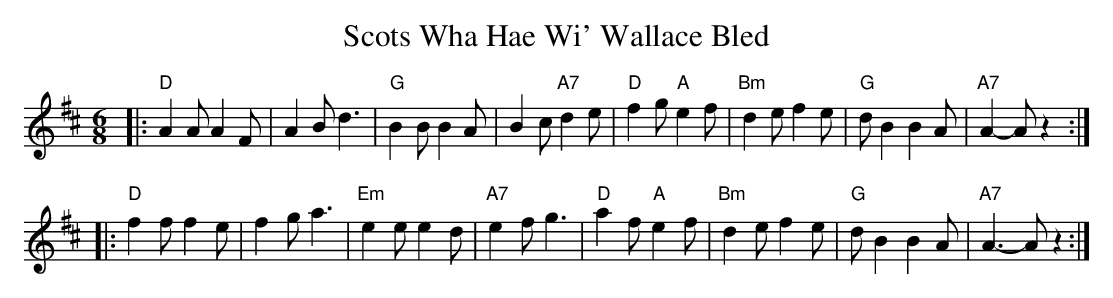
X:1
T: Scots Wha Hae Wi' Wallace Bled
M: 6/8
L: 1/8
K: D
|:\
"D"A2A A2F | A2B d3  | "G"B2B B2A | B2c "A7"d2e |\
"D"f2g "A"e2f | "Bm"d2e f2e | "G"dB2 B2A | "A7"A2- Az2 :|
|:\
"D"f2f f2e | f2g a3 | "Em"e2e e2d | "A7"e2f g3 |\
"D"a2f "A"e2f | "Bm"d2e f2e | "G"dB2 B2A | "A7"A3- Az2 :|
